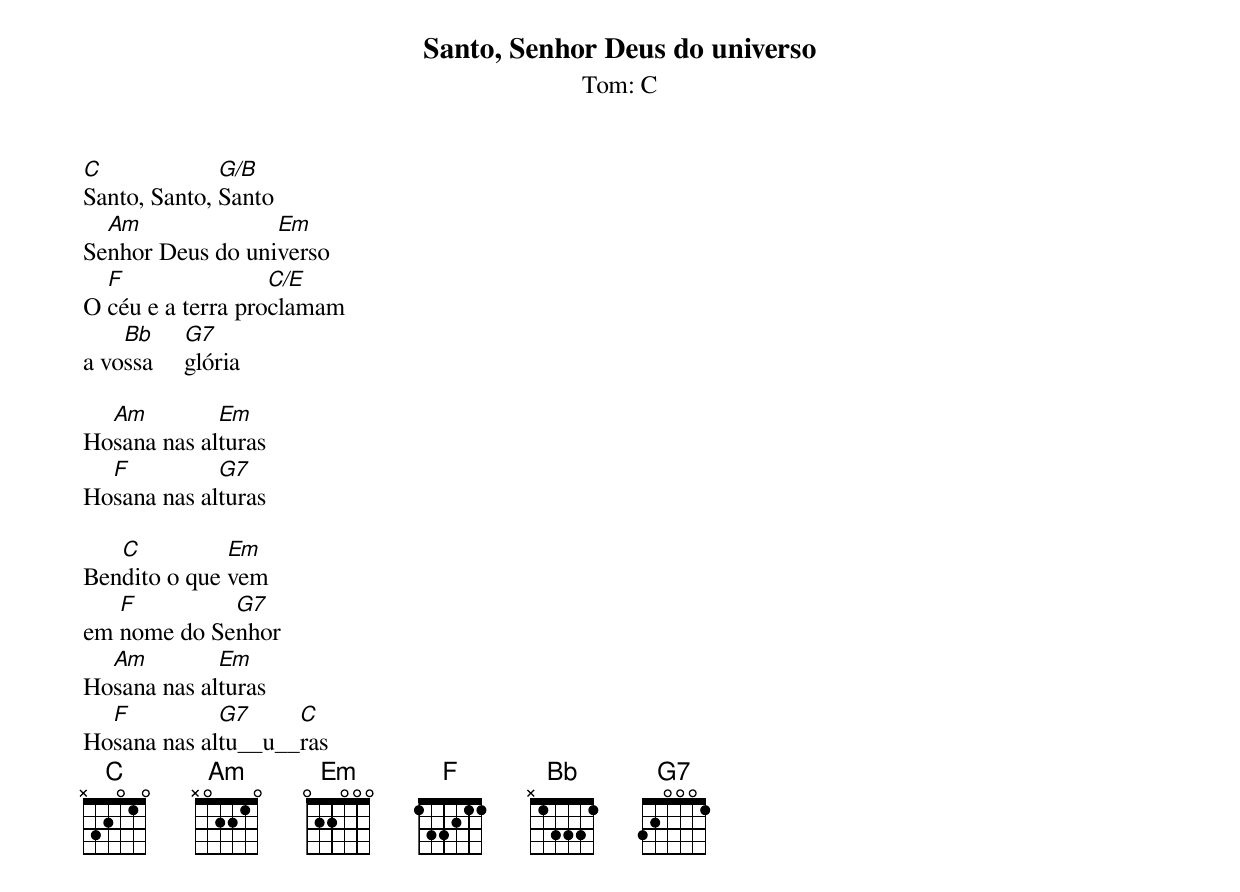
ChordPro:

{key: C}
{title: Santo, Senhor Deus do universo}
{subtitle:Tom: %{key}}
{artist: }
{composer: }

{start_of_verse}
[C]Santo, Santo, [G/B]Santo
Se[Am]nhor Deus do uni[Em]verso
O [F]céu e a terra pro[C/E]clamam
a vo[Bb]ssa     [G7]glória
{end_of_verse}

{start_of_verse}
Ho[Am]sana nas al[Em]turas
Ho[F]sana nas al[G7]turas
{end_of_verse}

{start_of_verse}
Ben[C]dito o que [Em]vem
em [F]nome do Se[G7]nhor
Ho[Am]sana nas al[Em]turas
Ho[F]sana nas al[G7]tu__u__[C]ras
{end_of_verse}
